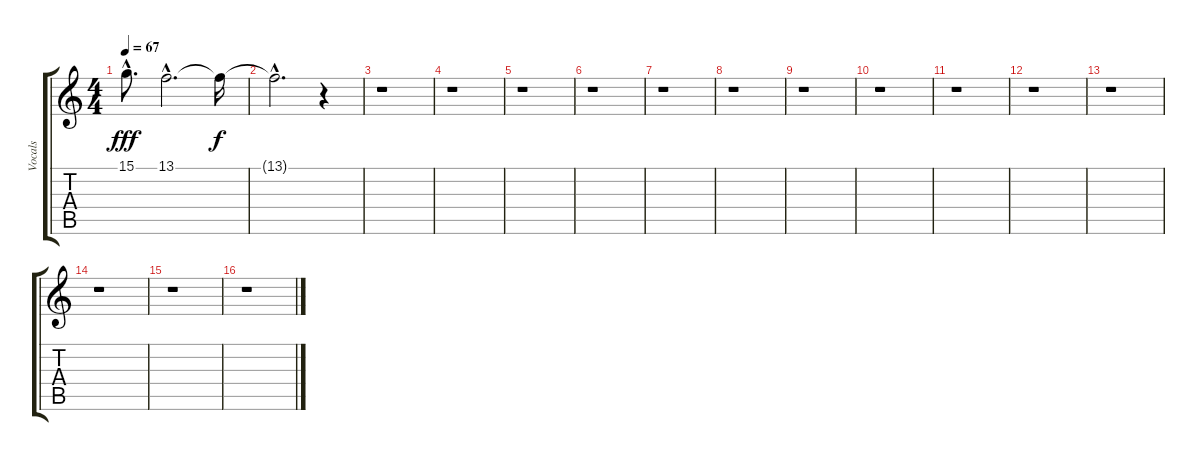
\track ("Vocals" "Vocals") {instrument pad4choir}
\staff {score tabs}
\tuning (E4 B3 G3 D3 A2 E2) {hide}
\ts (4 4)
\tempo 67
\clef g2
\ks c
15.1{hac}.8{d dy fff} 13.1{hac}.2{d} 13.1{t}.16{dy f} |
13.1{hac t}.2{d} r.4 |
r.1 |
r.1 |
r.1 |
r.1 |
r.1 |
r.1 |
r.1 |
r.1 |
r.1 |
r.1 |
r.1 |
r.1 |
r.1 |
r.1
